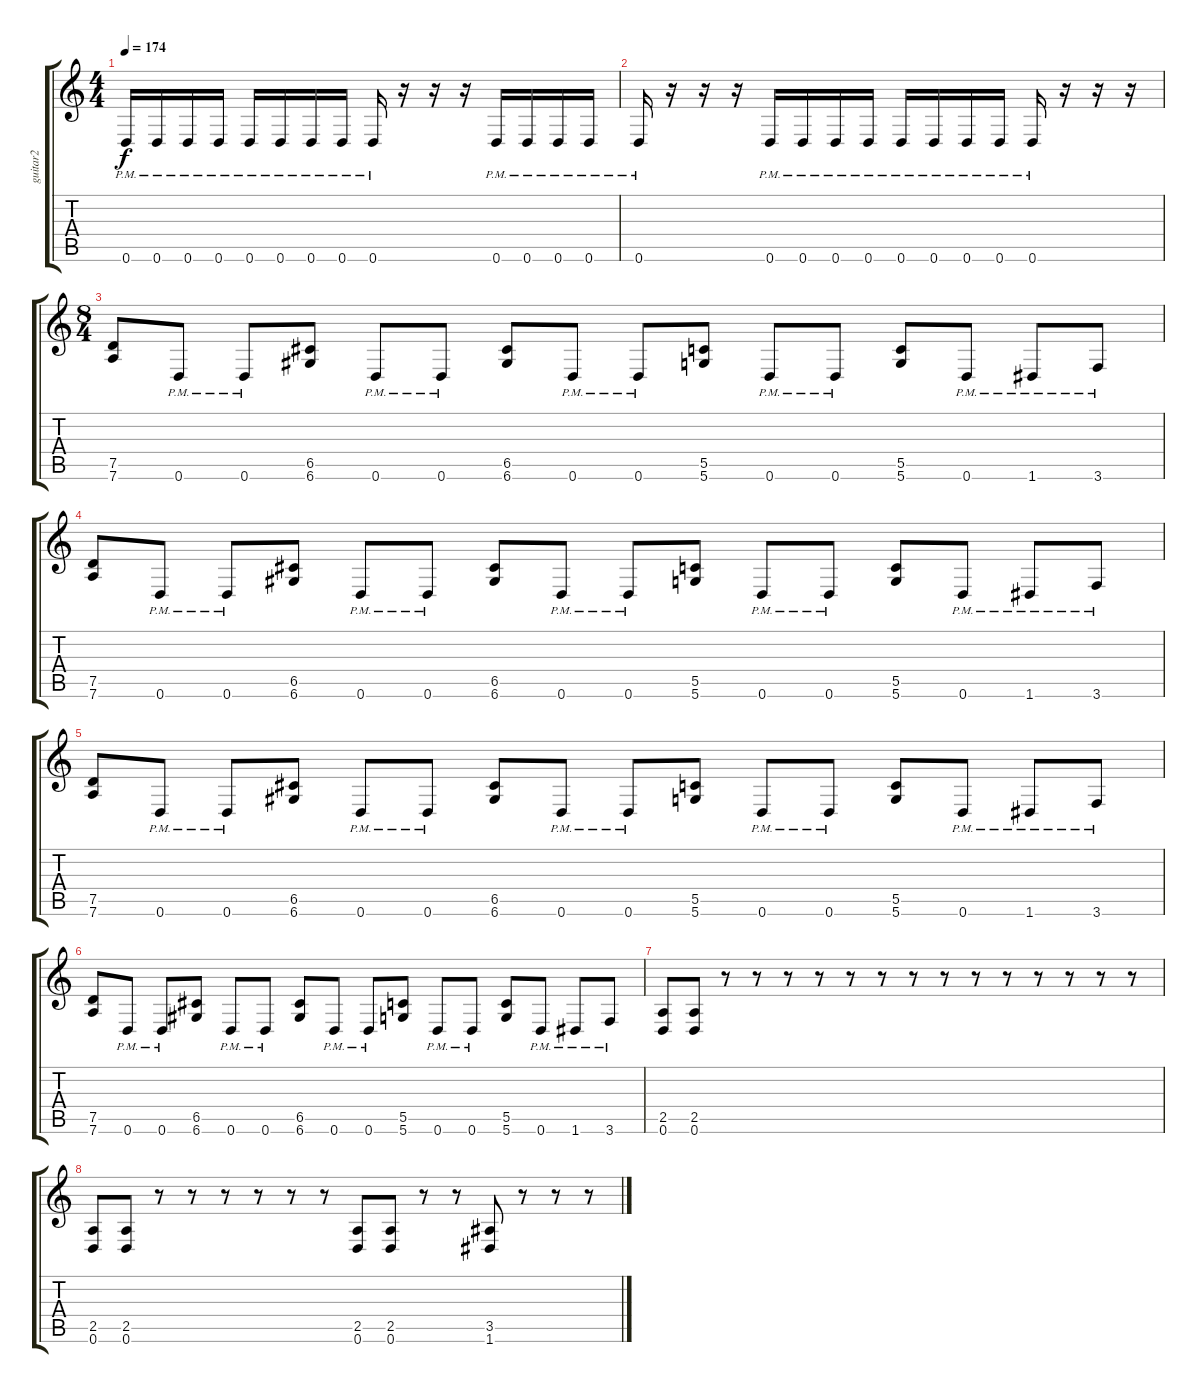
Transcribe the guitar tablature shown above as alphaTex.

\track ("guitar2" "guitar2") {instrument distortionguitar}
\staff {score tabs}
\tuning (D4 A3 F3 C3 G2 D2) {hide}
\ts (4 4)
\tempo 174
\clef g2
\ks c
0.6{pm}.16{dy f} 0.6{pm}.16 0.6{pm}.16 0.6{pm}.16 0.6{pm}.16 0.6{pm}.16 0.6{pm}.16 0.6{pm}.16 0.6{pm}.16 r.16 r.16 r.16 0.6{pm}.16 0.6{pm}.16 0.6{pm}.16 0.6{pm}.16 |
0.6{pm}.16 r.16 r.16 r.16 0.6{pm}.16 0.6{pm}.16 0.6{pm}.16 0.6{pm}.16 0.6{pm}.16 0.6{pm}.16 0.6{pm}.16 0.6{pm}.16 0.6{pm}.16 r.16 r.16 r.16 |
\ts (8 4)
(7.5 7.6).8 0.6{pm}.8 0.6{pm}.8 (6.5 6.6).8 0.6{pm}.8 0.6{pm}.8 (6.5 6.6).8 0.6{pm}.8 0.6{pm}.8 (5.5 5.6).8 0.6{pm}.8 0.6{pm}.8 (5.5 5.6).8 0.6{pm}.8 1.6{pm}.8 3.6{pm}.8 |
(7.5 7.6).8 0.6{pm}.8 0.6{pm}.8 (6.5 6.6).8 0.6{pm}.8 0.6{pm}.8 (6.5 6.6).8 0.6{pm}.8 0.6{pm}.8 (5.5 5.6).8 0.6{pm}.8 0.6{pm}.8 (5.5 5.6).8 0.6{pm}.8 1.6{pm}.8 3.6{pm}.8 |
(7.5 7.6).8 0.6{pm}.8 0.6{pm}.8 (6.5 6.6).8 0.6{pm}.8 0.6{pm}.8 (6.5 6.6).8 0.6{pm}.8 0.6{pm}.8 (5.5 5.6).8 0.6{pm}.8 0.6{pm}.8 (5.5 5.6).8 0.6{pm}.8 1.6{pm}.8 3.6{pm}.8 |
(7.5 7.6).8 0.6{pm}.8 0.6{pm}.8 (6.5 6.6).8 0.6{pm}.8 0.6{pm}.8 (6.5 6.6).8 0.6{pm}.8 0.6{pm}.8 (5.5 5.6).8 0.6{pm}.8 0.6{pm}.8 (5.5 5.6).8 0.6{pm}.8 1.6{pm}.8 3.6{pm}.8 |
(2.5 0.6).8 (2.5 0.6).8 r.8 r.8 r.8 r.8 r.8 r.8 r.8 r.8 r.8 r.8 r.8 r.8 r.8 r.8 |
(2.5 0.6).8 (2.5 0.6).8 r.8 r.8 r.8 r.8 r.8 r.8 (2.5 0.6).8 (2.5 0.6).8 r.8 r.8 (3.5 1.6).8 r.8 r.8 r.8
